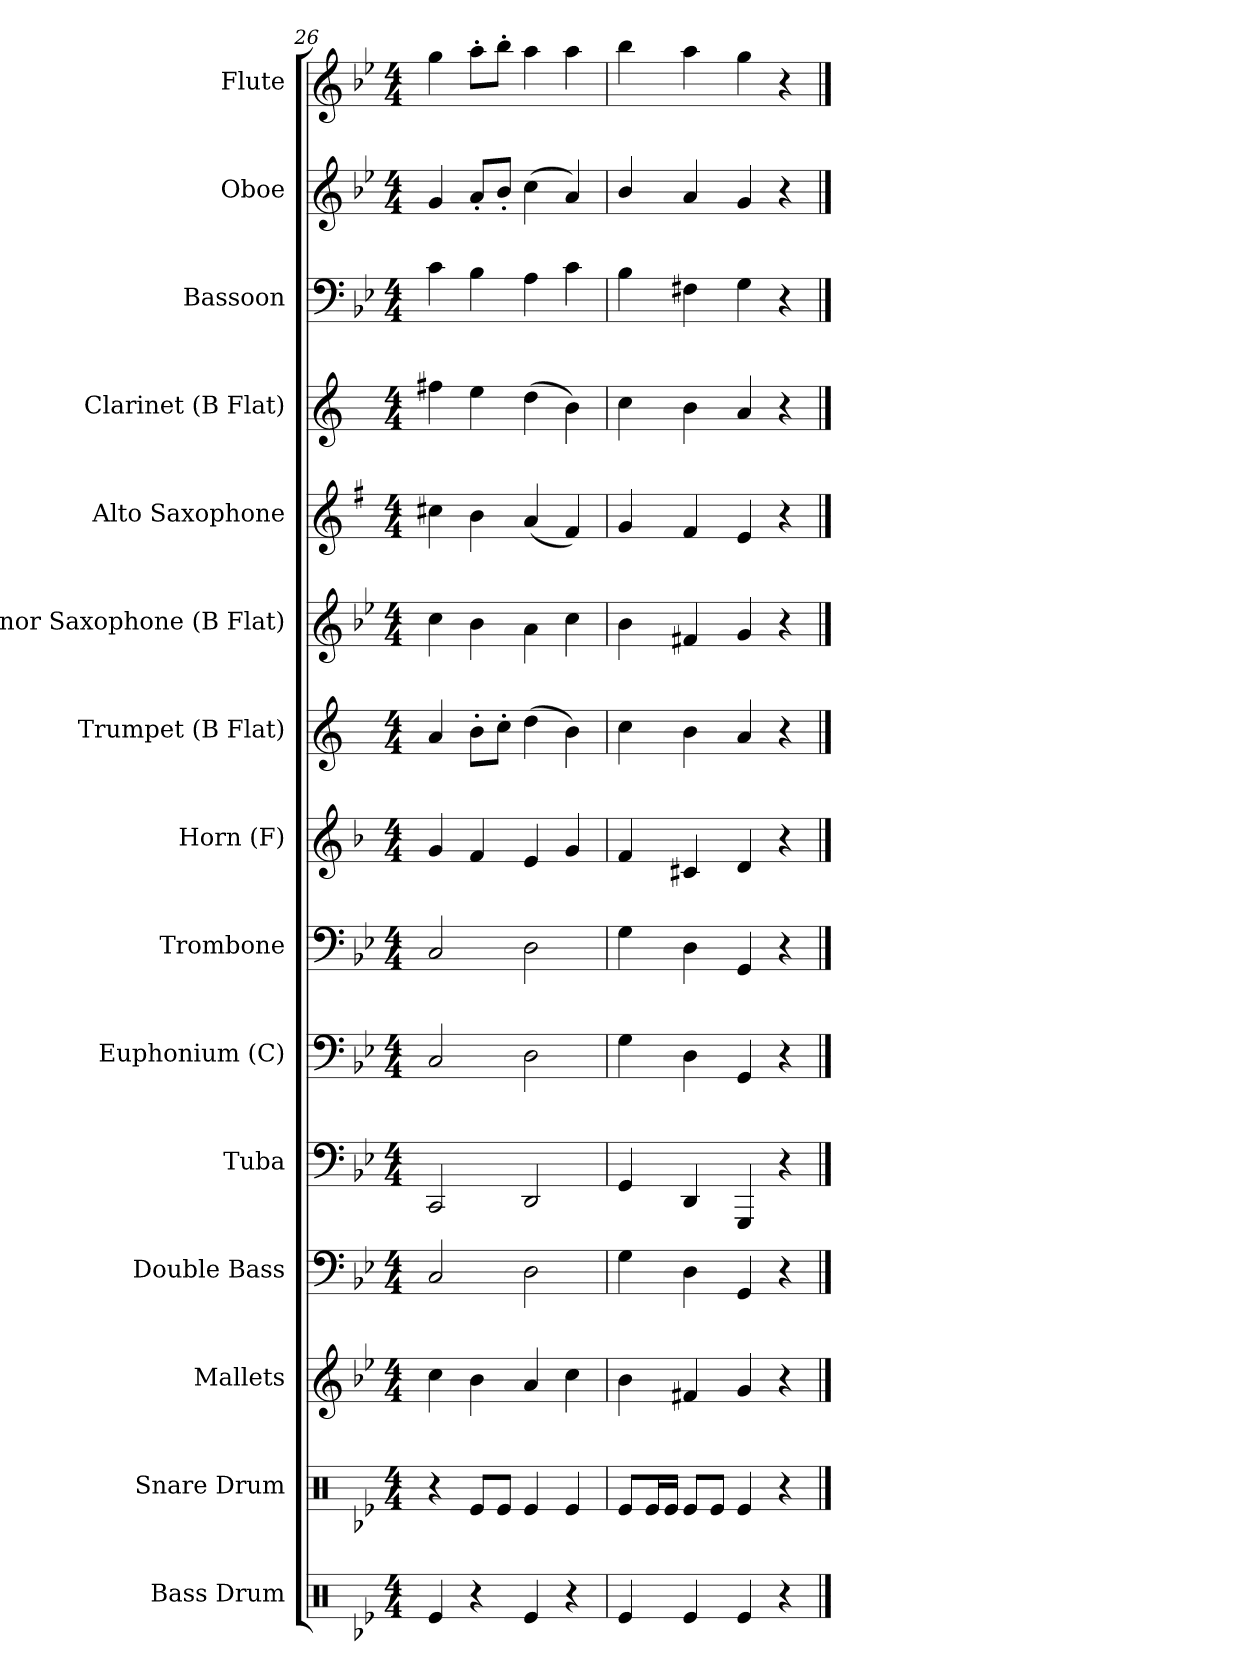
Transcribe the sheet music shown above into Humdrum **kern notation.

**kern	**kern	**kern	**kern	**kern	**kern	**kern	**kern	**kern	**kern	**kern	**kern	**kern	**kern	**kern
*part15	*part14	*part13	*part12	*part11	*part10	*part9	*part8	*part7	*part6	*part5	*part4	*part3	*part2	*part1
*staff15	*staff14	*staff13	*staff12	*staff11	*staff10	*staff9	*staff8	*staff7	*staff6	*staff5	*staff4	*staff3	*staff2	*staff1
*I"Bass Drum	*I"Snare Drum	*I"Mallets	*I"Double Bass	*I"Tuba	*I"Euphonium (C)	*I"Trombone	*I"Horn (F)	*I"Trumpet (B Flat)	*I"Tenor Saxophone (B Flat)	*I"Alto Saxophone	*I"Clarinet (B Flat)	*I"Bassoon	*I"Oboe	*I"Flute
*clefX	*clefX	*clefG2	*clefF4	*clefF4	*clefF4	*clefF4	*clefG2	*clefG2	*clefG2	*clefG2	*clefG2	*clefF4	*clefG2	*clefG2
*	*	*ITrd-14c-24	*ITrd7c12	*	*	*	*ITrd4c7	*ITrd1c2	*ITrd8c14	*ITrd5c9	*ITrd1c2	*	*	*
*k[b-e-]	*k[b-e-]	*k[b-e-]	*k[b-e-]	*k[b-e-]	*k[b-e-]	*k[b-e-]	*k[b-e-]	*k[b-e-]	*k[b-e-]	*k[b-e-]	*k[b-e-]	*k[b-e-]	*k[b-e-]	*k[b-e-]
*B-:	*B-:	*B-:	*B-:	*B-:	*B-:	*B-:	*B-:	*B-:	*B-:	*B-:	*B-:	*B-:	*B-:	*B-:
*M4/4	*M4/4	*M4/4	*M4/4	*M4/4	*M4/4	*M4/4	*M4/4	*M4/4	*M4/4	*M4/4	*M4/4	*M4/4	*M4/4	*M4/4
=26	=26	=26	=26	=26	=26	=26	=26	=26	=26	=26	=26	=26	=26	=26
4Re/	4r	4cccc\	2CC/	2CC/	2C/	2C/	4c/	4g/	4c\	4en\	4een\	4c\	4g/	4gg\
4r	8Re/L	4bbb-\	.	.	.	.	4B-/	8a'>\L	4B-\	4d\	4dd\	4B-\	8a'</L	8aa'>\L
.	8Re/J	.	.	.	.	.	.	8b-'>\J	.	.	.	.	8b-'</J	8bb-'>\J
4Re/	4Re/	4aaa/	2DD\	2DD/	2D\	2D\	4A/	(4cc\	4A\	(4c/	(4cc\	4A\	(4cc\	4aa\
4r	4Re/	4cccc\	.	.	.	.	4c/	4a\)	4c\	4A/)	4a\)	4c\	4a/)	4aa\
=27	=27	=27	=27	=27	=27	=27	=27	=27	=27	=27	=27	=27	=27	=27
4Re/	8Re/L	4bbb-\	4GG\	4GG/	4G\	4G\	4B-/	4b-\	4B-\	4B-/	4b-\	4B-\	4b-/	4bb-\
.	16Re/L	.	.	.	.	.	.	.	.	.	.	.	.	.
.	16Re/JJ	.	.	.	.	.	.	.	.	.	.	.	.	.
4Re/	8Re/L	4fff#X/	4DD\	4DD/	4D\	4D\	4F#X/	4a\	4F#X/	4A/	4a\	4F#X\	4a/	4aa\
.	8Re/J	.	.	.	.	.	.	.	.	.	.	.	.	.
4Re/	4Re/	4ggg/	4GGG/	4GGG/	4GG/	4GG/	4G/	4g/	4G/	4G/	4g/	4G\	4g/	4gg\
4r	4r	4r	4r	4r	4r	4r	4r	4r	4r	4r	4r	4r	4r	4r
==	==	==	==	==	==	==	==	==	==	==	==	==	==	==
*-	*-	*-	*-	*-	*-	*-	*-	*-	*-	*-	*-	*-	*-	*-
